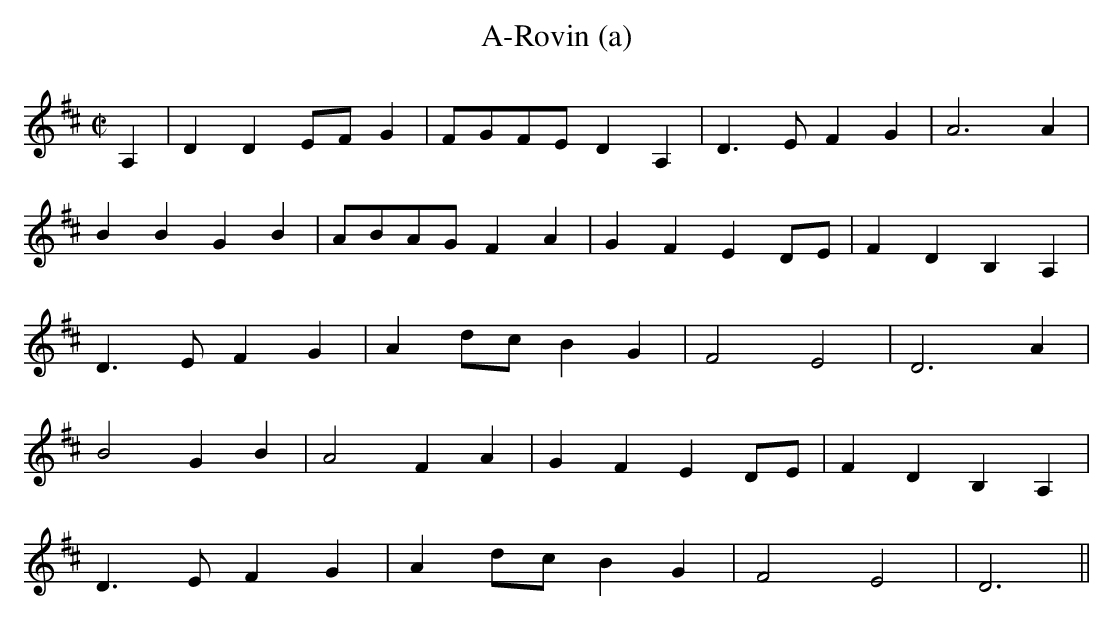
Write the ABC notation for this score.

X:1
T:A-Rovin (a)
M:C|
L:1/8
K:D
A,2|\
D2D2 EFG2|FGFE D2A,2|D3E  F2G2|A6 A2|
B2B2 G2B2|ABAG F2A2 |G2F2 E2DE|F2D2 B,2A,2|
D3E  F2G2|A2dc B2G2 |F4   E4  |D6 A2|
B4   G2B2|A4   F2A2 |G2F2 E2DE|F2D2 B,2A,2|
D3E  F2G2|A2dc B2G2 |F4   E4  |D6 ||
